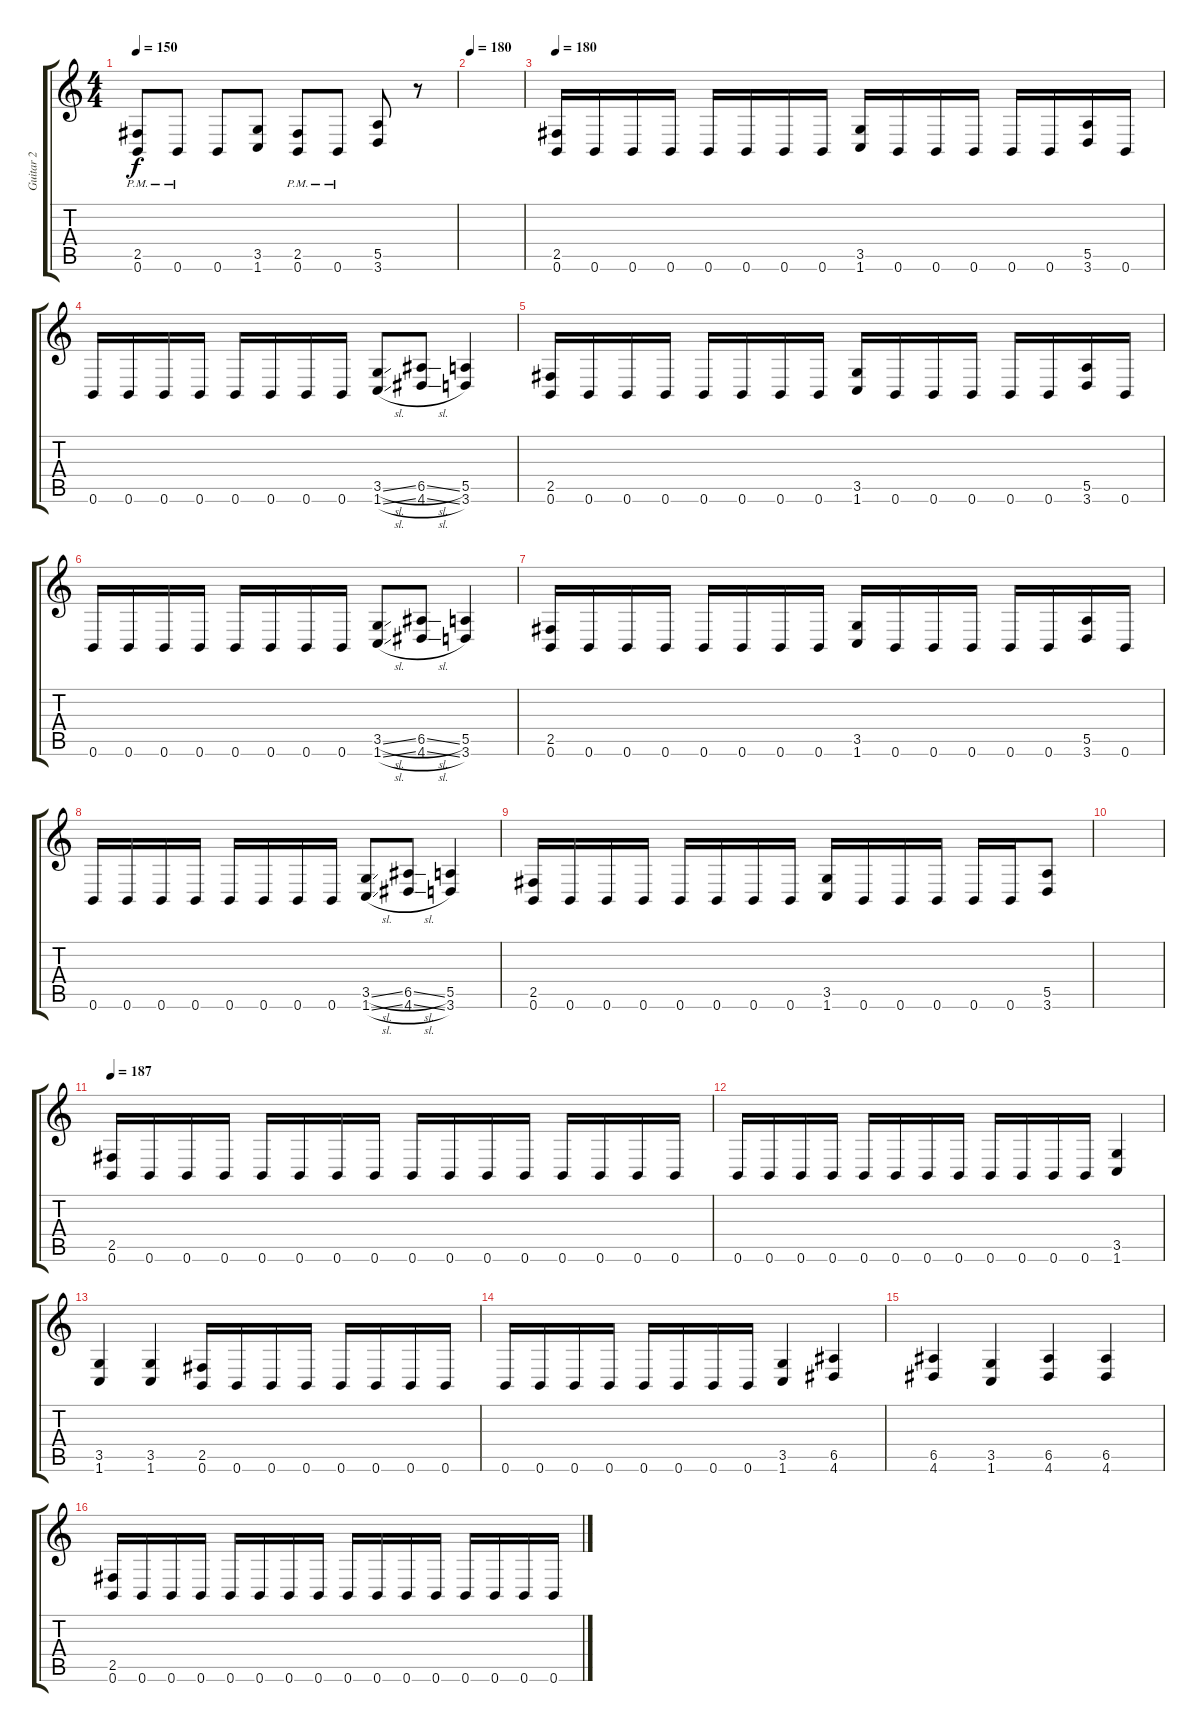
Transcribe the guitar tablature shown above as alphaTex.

\track ("Guitar 2" "Guitar 2") {instrument distortionguitar}
\staff {score tabs}
\tuning (B3 Gb3 D3 A2 E2 B1) {hide}
\ts (4 4)
\tempo 150
\clef g2
\ks c
(2.5{pm} 0.6{pm}).8{dy f} 0.6{pm}.8 0.6.8 (3.5 1.6).8 (2.5{pm} 0.6{pm}).8 0.6{pm}.8 (5.5 3.6).8 r.8 |
\tempo 180
|
\tempo 180
(2.5 0.6).16 0.6.16 0.6.16 0.6.16 0.6.16 0.6.16 0.6.16 0.6.16 (3.5 1.6).16 0.6.16 0.6.16 0.6.16 0.6.16 0.6.16 (5.5 3.6).16 0.6.16 |
0.6.16 0.6.16 0.6.16 0.6.16 0.6.16 0.6.16 0.6.16 0.6.16 (3.5{sl} 1.6{sl}).8 (6.5{sl} 4.6{sl}).8 (5.5 3.6).4 |
(2.5 0.6).16 0.6.16 0.6.16 0.6.16 0.6.16 0.6.16 0.6.16 0.6.16 (3.5 1.6).16 0.6.16 0.6.16 0.6.16 0.6.16 0.6.16 (5.5 3.6).16 0.6.16 |
0.6.16 0.6.16 0.6.16 0.6.16 0.6.16 0.6.16 0.6.16 0.6.16 (3.5{sl} 1.6{sl}).8 (6.5{sl} 4.6{sl}).8 (5.5 3.6).4 |
(2.5 0.6).16 0.6.16 0.6.16 0.6.16 0.6.16 0.6.16 0.6.16 0.6.16 (3.5 1.6).16 0.6.16 0.6.16 0.6.16 0.6.16 0.6.16 (5.5 3.6).16 0.6.16 |
0.6.16 0.6.16 0.6.16 0.6.16 0.6.16 0.6.16 0.6.16 0.6.16 (3.5{sl} 1.6{sl}).8 (6.5{sl} 4.6{sl}).8 (5.5 3.6).4 |
(2.5 0.6).16 0.6.16 0.6.16 0.6.16 0.6.16 0.6.16 0.6.16 0.6.16 (3.5 1.6).16 0.6.16 0.6.16 0.6.16 0.6.16 0.6.16 (5.5 3.6).8 |
|
\tempo 187
(2.5 0.6).16 0.6.16 0.6.16 0.6.16 0.6.16 0.6.16 0.6.16 0.6.16 0.6.16 0.6.16 0.6.16 0.6.16 0.6.16 0.6.16 0.6.16 0.6.16 |
0.6.16 0.6.16 0.6.16 0.6.16 0.6.16 0.6.16 0.6.16 0.6.16 0.6.16 0.6.16 0.6.16 0.6.16 (3.5 1.6).4 |
(3.5 1.6).4 (3.5 1.6).4 (2.5 0.6).16 0.6.16 0.6.16 0.6.16 0.6.16 0.6.16 0.6.16 0.6.16 |
0.6.16 0.6.16 0.6.16 0.6.16 0.6.16 0.6.16 0.6.16 0.6.16 (3.5 1.6).4 (6.5 4.6).4 |
(6.5 4.6).4 (3.5 1.6).4 (6.5 4.6).4 (6.5 4.6).4 |
(2.5 0.6).16 0.6.16 0.6.16 0.6.16 0.6.16 0.6.16 0.6.16 0.6.16 0.6.16 0.6.16 0.6.16 0.6.16 0.6.16 0.6.16 0.6.16 0.6.16
